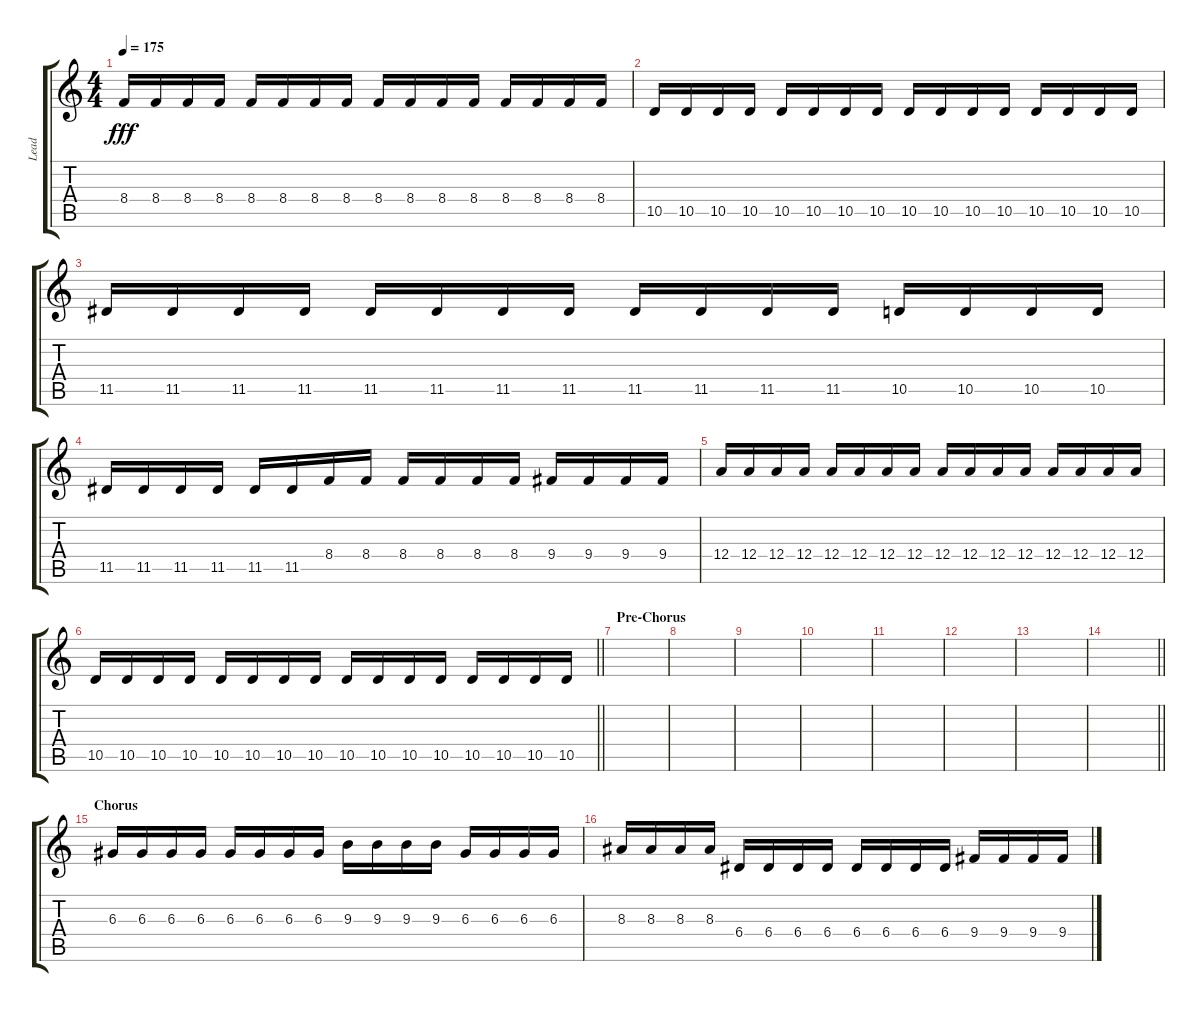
\track ("Lead" "Lead") {instrument overdrivenguitar}
\staff {score tabs}
\tuning (B3 Gb3 D3 A2 E2 B1) {hide}
\ts (4 4)
\tempo 175
\clef g2
\ks c
8.4.16{dy fff} 8.4.16 8.4.16 8.4.16 8.4.16 8.4.16 8.4.16 8.4.16 8.4.16 8.4.16 8.4.16 8.4.16 8.4.16 8.4.16 8.4.16 8.4.16 |
10.5.16 10.5.16 10.5.16 10.5.16 10.5.16 10.5.16 10.5.16 10.5.16 10.5.16 10.5.16 10.5.16 10.5.16 10.5.16 10.5.16 10.5.16 10.5.16 |
11.5.16 11.5.16 11.5.16 11.5.16 11.5.16 11.5.16 11.5.16 11.5.16 11.5.16 11.5.16 11.5.16 11.5.16 10.5.16 10.5.16 10.5.16 10.5.16 |
11.5.16 11.5.16 11.5.16 11.5.16 11.5.16 11.5.16 8.4.16 8.4.16 8.4.16 8.4.16 8.4.16 8.4.16 9.4.16 9.4.16 9.4.16 9.4.16 |
12.4.16 12.4.16 12.4.16 12.4.16 12.4.16 12.4.16 12.4.16 12.4.16 12.4.16 12.4.16 12.4.16 12.4.16 12.4.16 12.4.16 12.4.16 12.4.16 |
\barLineRight lightlight
10.5.16 10.5.16 10.5.16 10.5.16 10.5.16 10.5.16 10.5.16 10.5.16 10.5.16 10.5.16 10.5.16 10.5.16 10.5.16 10.5.16 10.5.16 10.5.16 |
\section ("" "Pre-Chorus")
|
|
|
|
|
|
|
\barLineRight lightlight
|
\section ("" "Chorus")
6.3.16 6.3.16 6.3.16 6.3.16 6.3.16 6.3.16 6.3.16 6.3.16 9.3.16 9.3.16 9.3.16 9.3.16 6.3.16 6.3.16 6.3.16 6.3.16 |
8.3.16 8.3.16 8.3.16 8.3.16 6.4.16 6.4.16 6.4.16 6.4.16 6.4.16 6.4.16 6.4.16 6.4.16 9.4.16 9.4.16 9.4.16 9.4.16
